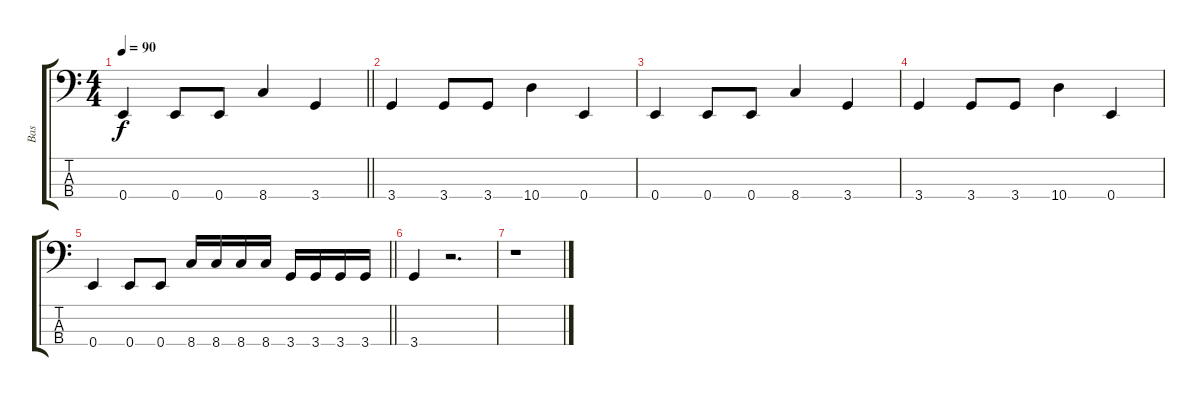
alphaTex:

\track ("Bas" "Bas") {instrument electricbassfinger}
\staff {score tabs}
\tuning (G2 D2 A1 E1) {hide}
\ts (4 4)
\tempo 90
\clef f4
\barLineRight lightlight
\ks c
0.4.4{dy f} 0.4.8 0.4.8 8.4.4 3.4.4 |
3.4.4 3.4.8 3.4.8 10.4.4 0.4.4 |
0.4.4 0.4.8 0.4.8 8.4.4 3.4.4 |
3.4.4 3.4.8 3.4.8 10.4.4 0.4.4 |
\barLineRight lightlight
0.4.4 0.4.8 0.4.8 8.4.16 8.4.16 8.4.16 8.4.16 3.4.16 3.4.16 3.4.16 3.4.16 |
3.4.4 r.2{d} |
r.1
